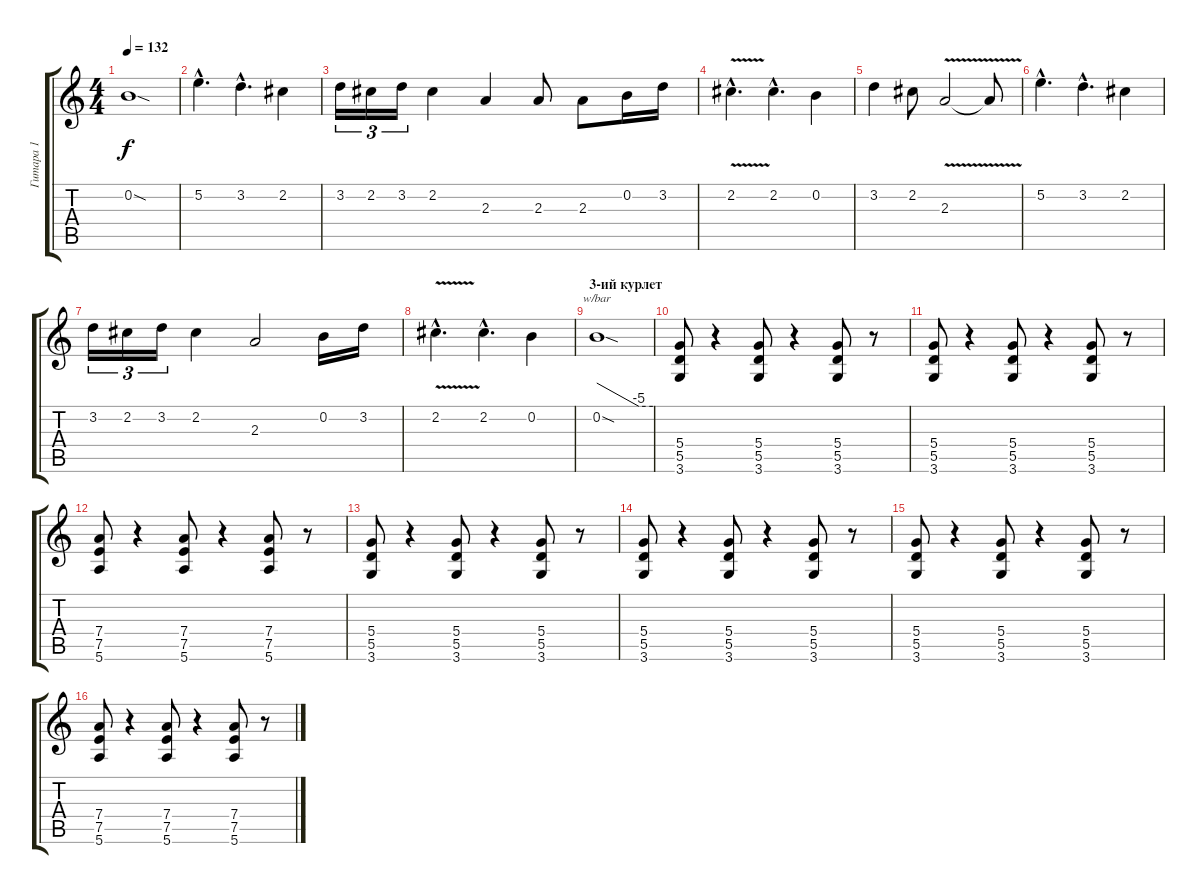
\track ("Гитара 1" "Гитара 1") {instrument distortionguitar}
\staff {score tabs}
\tuning (E4 B3 G3 D3 A2 E2) {hide}
\ts (4 4)
\tempo 132
\clef g2
\ks c
0.2{sod}.1{dy f} |
5.2{hac}.4{d} 3.2{hac}.4{d} 2.2.4 |
3.2.16{tu (3 2)} 2.2.16{tu (3 2)} 3.2.16{tu (3 2)} 2.2.4 2.3.4 2.3.8 2.3.8 0.2.16 3.2.16 |
2.2{v hac}.4{d} 2.2{hac}.4{d} 0.2.4 |
3.2.4 2.2.8 2.3{v}.2 2.3{t}.8 |
5.2{hac}.4{d} 3.2{hac}.4{d} 2.2.4 |
3.2.16{tu (3 2)} 2.2.16{tu (3 2)} 3.2.16{tu (3 2)} 2.2.4 2.3.2 0.2.16 3.2.16 |
2.2{v hac}.4{d} 2.2{hac}.4{d} 0.2.4 |
\section ("" "3-ий курлет")
0.2{sod}.1{tbe (custom default 0 0 45 -20 60 -20)} |
(5.4 5.5 3.6).8{balance 0} r.4 (5.4 5.5 3.6).8 r.4 (5.4 5.5 3.6).8 r.8 |
(5.4 5.5 3.6).8 r.4 (5.4 5.5 3.6).8 r.4 (5.4 5.5 3.6).8 r.8 |
(7.4 7.5 5.6).8 r.4 (7.4 7.5 5.6).8 r.4 (7.4 7.5 5.6).8 r.8 |
(5.4 5.5 3.6).8 r.4 (5.4 5.5 3.6).8 r.4 (5.4 5.5 3.6).8 r.8 |
(5.4 5.5 3.6).8 r.4 (5.4 5.5 3.6).8 r.4 (5.4 5.5 3.6).8 r.8 |
(5.4 5.5 3.6).8 r.4 (5.4 5.5 3.6).8 r.4 (5.4 5.5 3.6).8 r.8 |
(7.4 7.5 5.6).8 r.4 (7.4 7.5 5.6).8 r.4 (7.4 7.5 5.6).8 r.8
